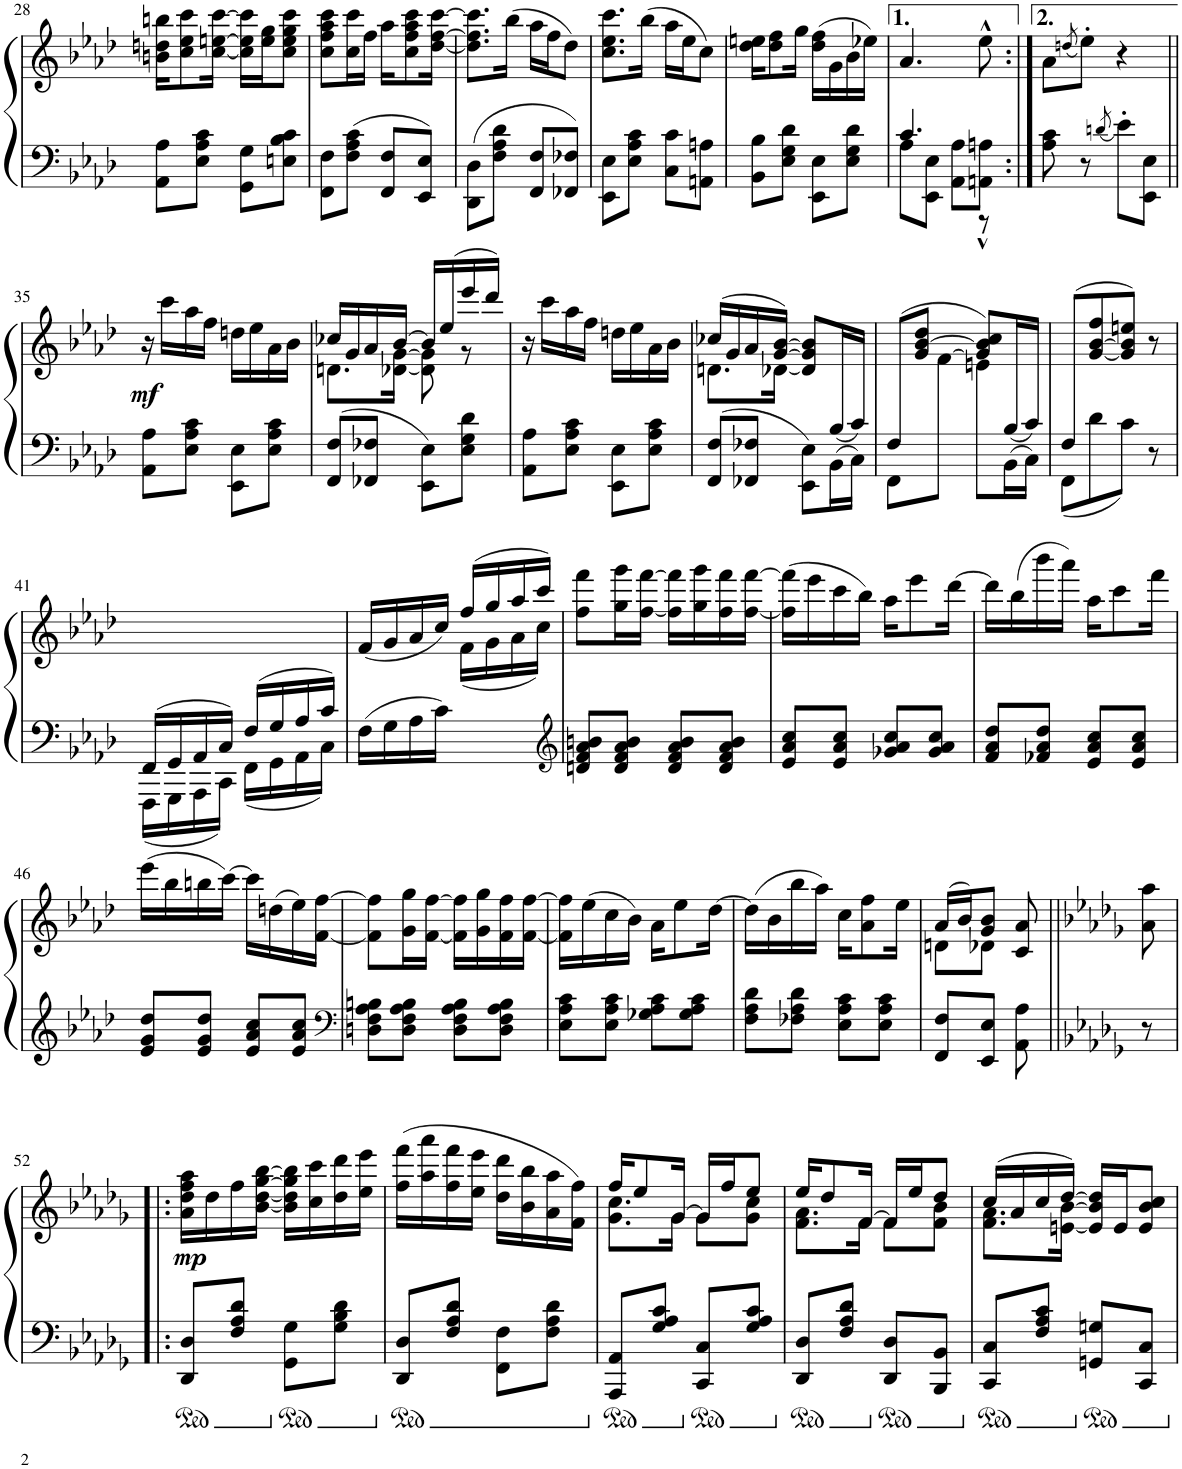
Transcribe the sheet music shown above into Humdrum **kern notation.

**kern	**kern	**dynam
*part1	*part1	*part1
*staff2	*staff1	*staff1/2
*I"Piano	*	*
*I'Pno.	*	*
!!LO:PB:g=z
*clefF4	*clefG2	*
*k[b-e-a-d-]	*k[b-e-a-d-]	*
*M2/4	*M2/4	*
=28	=28	=28
8AA-\ 8A-\L	16bn\ 16ddn\ 16bbn\KL	.
.	8cc\ 8ee-\ 8ccc\	.
8E-\ 8A-\ 8c\J	.	.
.	[16cc\ [16een\ [16ccc\Jk	.
8GG\ 8G\L	16cc\] 16ee\] 16ccc\]LL	.
.	16ee\ 16gg\J	.
8En\ 8B-\ 8c\J	8cc\ 8ee\ 8gg\ 8ccc\J	.
=29	=29	=29
8FF\ 8F\L	8cc\ 8ff\ 8aa-\ 8ccc\L	.
8F\ 8A-\ 8c\J	16cc\ 16ccc\L	.
.	16ff\JJ	.
8FF/ 8F/L	16aa-\KL	.
.	8cc\ 8ff\ 8aa-\ 8ccc\	.
8EE-/ 8E-/J	.	.
.	[16dd-\ [16ff\ [16ccc\Jk	.
=30	=30	=30
8DD-\ 8D-\L	8.dd-\] 8.ff\] 8.ccc\]L	.
8F\ 8A-\ 8d-\J	.	.
.	(16bb-\Jk	.
8FF/ 8F/L	16aa-\LL	.
.	16ff\J	.
8FF-X/ 8F-X/J	8dd-\J)	.
=31	=31	=31
8EE-\ 8E-\L	8.cc\ 8.ee-\ 8.ccc\L	.
8E-\ 8A-\ 8c\J	.	.
.	(16bb-\Jk	.
8C\ 8c\L	16aa-\LL	.
.	16ee-\J	.
8AAn\ 8An\J	8cc\J)	.
=32	=32	=32
8BB-\ 8B-\L	16dd-\ 16een\KL	.
.	8dd-\ 8ff\	.
8E-\ 8G\ 8d-\J	.	.
.	16gg\Jk	.
8EE-\ 8E-\L	(16dd-\ 16ff\LL	.
.	16g\	.
8E-\ 8G\ 8d-\J	16b-\	.
.	16ee-X\JJ)	.
=33	=33	=33
*^	*	*
8A-\L	4.c/	4.a-/	.
8EE-\ 8E-\J	.	.	.
8AA-\ 8A-\L	.	.	.
8AAn\^^ 8An\^^J	8r	8ee-^^\	.
*v	*v	*	*
=34:|!	=34:|!	=34:|!
8A-\ 8c\	8a-\L	.
.	(8qddn/	.
8r	8ee-'\J)	.
8qdn/	.	.
8e-'\L	4r	.
8EE-\ 8E-\J	.	.
!!LO:LB:g=z
=35||	=35||	=35||
!	!	!LO:DY:b
8AA-\ 8A-\L	16r	mf
.	16ccc\LL	.
8E-\ 8A-\ 8c\J	16aa-\	.
.	16ff\JJ	.
8EE-\ 8E-\L	16ddn\LL	.
.	16ee-\	.
8E-\ 8A-\ 8c\J	16a-\	.
.	16b-\JJ	.
=36	=36	=36
*	*^	*
8FF/ 8F/L	16cc-X/LL	8.dn\L	.
.	16g/	.	.
8FF-X/ 8F-X/J	16a-/	.	.
.	[16b-/JJ	[16d-X\ [>16g\Jk	.
8EE-\ 8E-\L	16b-/LL]	8d-\] 8g\]	.
.	(16ee-/	.	.
8E-\ 8G\ 8d-\J	16eee-/	8r	.
.	16ddd-/JJ)	.	.
*	*v	*v	*
=37	=37	=37
8AA-\ 8A-\L	16r	.
.	16ccc\LL	.
8E-\ 8A-\ 8c\J	16aa-\	.
.	16ff\JJ	.
8EE-\ 8E-\L	16ddn\LL	.
.	16ee-\	.
8E-\ 8A-\ 8c\J	16a-\	.
.	16b-\JJ	.
=38	=38	=38
*^	*^	*
4.ryy	8FF/ 8F/L	(16cc-X/LL	8.dn\L	.
.	.	16g/	.	.
.	8FF-X/ 8F-X/J	16a-/	.	.
.	.	[>16g/ [16b-/JJ)	[16d-X\Jk	.
.	8EE-\ 8E-\L	8d-/] 8g/] 8b-/]L	4ryy	.
16B-/L	16BB-\L	8ryy	.	.
16c/JJ	16C\JJ	.	.	.
=39	=39	=39	=39	=39
(>8F/L	8FF\L	8ryy	8ryy	.
4ryy	4ryy	[>8g/ [8b-/ 8dd-/J	8f\J	.
.	.	8g/] 8b-/] 8cc/L)	8en\L	.
16B-/L	16BB-\L	8ryy	8ryy	.
16c/JJ	16C\JJ	.	.	.
*	*	*v	*v	*
=40	=40	=40	=40
(>8F/L	8FF\L	8ryy	.
4.ryy	8d-\	[8g/ [8b-/ 8ff/	.
.	8c\J	8g/] 8b-/] 8een/J)	.
.	8r	8r	.
!!LO:LB:g=z
=41	=41	=41	=41
16FF/LL	16FFF\LL	2ryy	.
16GG/	16GGG\	.	.
16AA-/	16AAA-\	.	.
16C/JJ	16CC\JJ	.	.
16F/LL	16FF\LL	.	.
16G/	16GG\	.	.
16A-/	16AA-\	.	.
16c/JJ	16C\JJ	.	.
*v	*v	*	*
=42	=42	=42
*	*^	*
16F\LL	(16f/LL	4ryy	.
16G\	16g/	.	.
16A-\	16a-/	.	.
16c\JJ	16cc/JJ)	.	.
4ryy	(>16ff/LL	(<16f\LL	.
.	16gg/	16g\	.
.	16aa-/	16a-\	.
.	16ccc/JJ)	16cc\JJ)	.
*	*v	*v	*
=43	=43	=43
*clefG2	*	*
8dn/ 8f/ 8a-/ 8bn/L	8ff\ 8fff\L	.
8d/ 8f/ 8a-/ 8b/J	16gg\ 16ggg\L	.
.	[16ff\ [16fff\JJ	.
8d/ 8f/ 8a-/ 8b/L	16ff\] 16fff\]LL	.
.	16gg\ 16ggg\	.
8d/ 8f/ 8a-/ 8b/J	16ff\ 16fff\	.
.	[16ff\ [16fff\JJ	.
=44	=44	=44
8e-/ 8a-/ 8cc/L	(16ff\] 16fff\]LL	.
.	16eee-\	.
8e-/ 8a-/ 8cc/J	16ccc\	.
.	16bb-\JJ)	.
8g-X/ 8a-/ 8cc/L	16aa-\KL	.
.	8eee-\	.
8g-/ 8a-/ 8cc/J	.	.
.	[16ddd-\Jk	.
=45	=45	=45
8f/ 8a-/ 8dd-/L	16ddd-\LL]	.
.	(16bb-\	.
8f-X/ 8a-/ 8dd-/J	16bbb-\	.
.	16aaa-\JJ)	.
8e-/ 8a-/ 8cc/L	16aa-\KL	.
.	8ccc\	.
8e-/ 8a-/ 8cc/J	.	.
.	16fff\Jk	.
!!LO:LB:g=z
=46	=46	=46
8e-/ 8g/ 8dd-/L	(16eee-\LL	.
.	16bb-\	.
8e-/ 8g/ 8dd-/J	16bbn\	.
.	[16ccc\JJ)	.
8e-/ 8a-/ 8cc/L	16ccc\LL]	.
.	(16ddn\	.
8e-/ 8a-/ 8cc/J	16ee-\)	.
.	[16f\ [16ff\JJ	.
=47	=47	=47
*clefF4	*	*
8Dn\ 8F\ 8A-\ 8Bn\L	8f\] 8ff\]L	.
8D\ 8F\ 8A-\ 8B\J	16g\ 16gg\L	.
.	[16f\ [16ff\JJ	.
8D\ 8F\ 8A-\ 8B\L	16f\] 16ff\]LL	.
.	16g\ 16gg\	.
8D\ 8F\ 8A-\ 8B\J	16f\ 16ff\	.
.	[16f\ [16ff\JJ	.
=48	=48	=48
8E-\ 8A-\ 8c\L	16f\] 16ff\]LL	.
.	(16ee-\	.
8E-\ 8A-\ 8c\J	16cc\	.
.	16b-\JJ)	.
8G-X\ 8A-\ 8c\L	16a-\KL	.
.	8ee-\	.
8G-\ 8A-\ 8c\J	.	.
.	[16dd-\Jk	.
=49	=49	=49
8F\ 8A-\ 8d-\L	(16dd-\LL]	.
.	16b-\	.
8F-X\ 8A-\ 8d-\J	16bb-\	.
.	16aa-\JJ)	.
8E-\ 8A-\ 8c\L	16cc\KL	.
.	8a-\ 8ff\	.
8E-\ 8A-\ 8c\J	.	.
.	16ee-\Jk	.
=50	=50	=50
*	*^	*
8FF/ 8F/L	(16a-/LL	8dn\L	.
.	16b-/J)	.	.
8EE-/ 8E-/J	8g/ 8b-/J	8d-X\J	.
8AA-\ 8A-\	8c/ 8a-/	8ryy	.
*	*v	*v	*
=51||	=51||	=51||
*k[b-e-a-d-g-]	*k[b-e-a-d-g-]	*
8r	8a-\ 8aa-\	.
!!LO:LB:g=z
=52!|:	=52!|:	=52!|:
!	!	!LO:DY:b
8DD-/ 8D-/L	16a-\ 16dd-\ 16ff\ 16aa-\LL	mp
.	16dd-\	.
8F/ 8A-/ 8d-/J	16ff\	.
.	[16b-\ [<16dd-\ [16gg-\ [16bb-\JJ	.
8GG-\ 8G-\L	16b-\] 16dd-\] 16gg-\] 16bb-\]LL	.
.	16cc\ 16ccc\	.
8G-\ 8B-\ 8d-\J	16dd-\ 16ddd-\	.
.	16ee-\ 16eee-\JJ	.
=53	=53	=53
8DD-/ 8D-/L	(16ff\ 16fff\LL	.
.	16aa-\ 16aaa-\	.
8F/ 8A-/ 8d-/J	16ff\ 16fff\	.
.	16ee-\ 16eee-\JJ	.
8FF\ 8F\L	16dd-\ 16ddd-\LL	.
.	16b-\ 16bb-\	.
8F\ 8A-\ 8d-\J	16a-\ 16aa-\	.
.	16f\ 16ff\JJ)	.
=54	=54	=54
*	*^	*
8AAA-/ 8AA-/L	16ff/KL	8.g-\ 8.cc\L	.
.	8ee-/	.	.
8G-/ 8A-/ 8c/J	.	.	.
.	[16g-/Jk	[16g-\Jk	.
8CC/ 8C/L	16g-/LL]	8g-\L]	.
.	16ff/J	.	.
8G-/ 8A-/ 8c/J	8ee-/J	8g-\ 8cc\J	.
=55	=55	=55	=55
8DD-/ 8D-/L	16ee-/KL	8.f\ 8.a-\L	.
.	8dd-/	.	.
8F/ 8A-/ 8d-/J	.	.	.
.	[16f/Jk	[16f\Jk	.
8DD-/ 8D-/L	16f/LL]	8f\L]	.
.	16ee-/J	.	.
8BBB-/ 8BB-/J	8dd-/J	8f\ 8b-\J	.
=56	=56	=56	=56
8CC/ 8C/L	(16cc/LL	8.f\ 8.a-\L	.
.	16a-/	.	.
8F/ 8A-/ 8c/J	16cc/	.	.
.	[16dd-/JJ)	[16en\ [>16b-\Jk	.
8GGn/ 8Gn/L	16e/] 16b-/] 16dd-/]LL	4ryy	.
.	16e/J	.	.
8CC/ 8C/J	8e/ 8b-/ 8cc/J	.	.
*	*v	*v	*
=	=	=
*-	*-	*-
